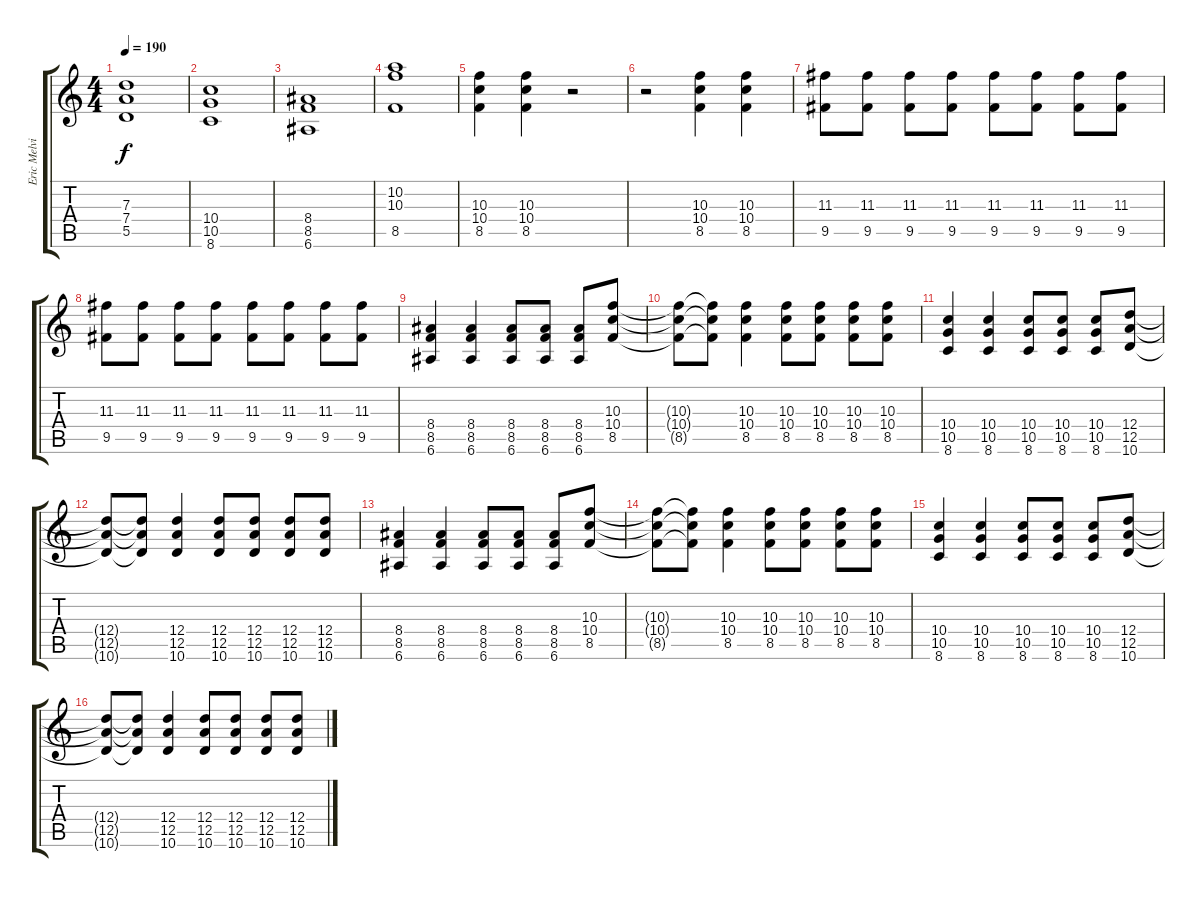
\track ("Eric Melvin" "Eric Melvi") {instrument overdrivenguitar}
\staff {score tabs}
\tuning (E4 B3 G3 D3 A2 E2) {hide}
\ts (4 4)
\tempo 190
\clef g2
\ks c
(7.3 7.4 5.5).1{dy f} |
(10.4 10.5 8.6).1 |
(8.4 8.5 6.6).1 |
(10.2 10.3 8.5).1 |
(10.3 10.4 8.5).4 (10.3 10.4 8.5).4 r.2 |
r.2 (10.3 10.4 8.5).4 (10.3 10.4 8.5).4 |
(11.3 9.5).8 (11.3 9.5).8 (11.3 9.5).8 (11.3 9.5).8 (11.3 9.5).8 (11.3 9.5).8 (11.3 9.5).8 (11.3 9.5).8 |
(11.3 9.5).8 (11.3 9.5).8 (11.3 9.5).8 (11.3 9.5).8 (11.3 9.5).8 (11.3 9.5).8 (11.3 9.5).8 (11.3 9.5).8 |
(8.4 8.5 6.6).4 (8.4 8.5 6.6).4 (8.4 8.5 6.6).8 (8.4 8.5 6.6).8 (8.4 8.5 6.6).8 (10.3 10.4 8.5).8 |
(10.3{t} 10.4{t} 8.5{t}).8 (10.3{t} 10.4{t} 8.5{t}).8 (10.3 10.4 8.5).4 (10.3 10.4 8.5).8 (10.3 10.4 8.5).8 (10.3 10.4 8.5).8 (10.3 10.4 8.5).8 |
(10.4 10.5 8.6).4 (10.4 10.5 8.6).4 (10.4 10.5 8.6).8 (10.4 10.5 8.6).8 (10.4 10.5 8.6).8 (12.4 12.5 10.6).8 |
(12.4{t} 12.5{t} 10.6{t}).8 (12.4{t} 12.5{t} 10.6{t}).8 (12.4 12.5 10.6).4 (12.4 12.5 10.6).8 (12.4 12.5 10.6).8 (12.4 12.5 10.6).8 (12.4 12.5 10.6).8 |
(8.4 8.5 6.6).4 (8.4 8.5 6.6).4 (8.4 8.5 6.6).8 (8.4 8.5 6.6).8 (8.4 8.5 6.6).8 (10.3 10.4 8.5).8 |
(10.3{t} 10.4{t} 8.5{t}).8 (10.3{t} 10.4{t} 8.5{t}).8 (10.3 10.4 8.5).4 (10.3 10.4 8.5).8 (10.3 10.4 8.5).8 (10.3 10.4 8.5).8 (10.3 10.4 8.5).8 |
(10.4 10.5 8.6).4 (10.4 10.5 8.6).4 (10.4 10.5 8.6).8 (10.4 10.5 8.6).8 (10.4 10.5 8.6).8 (12.4 12.5 10.6).8 |
(12.4{t} 12.5{t} 10.6{t}).8 (12.4{t} 12.5{t} 10.6{t}).8 (12.4 12.5 10.6).4 (12.4 12.5 10.6).8 (12.4 12.5 10.6).8 (12.4 12.5 10.6).8 (12.4 12.5 10.6).8
